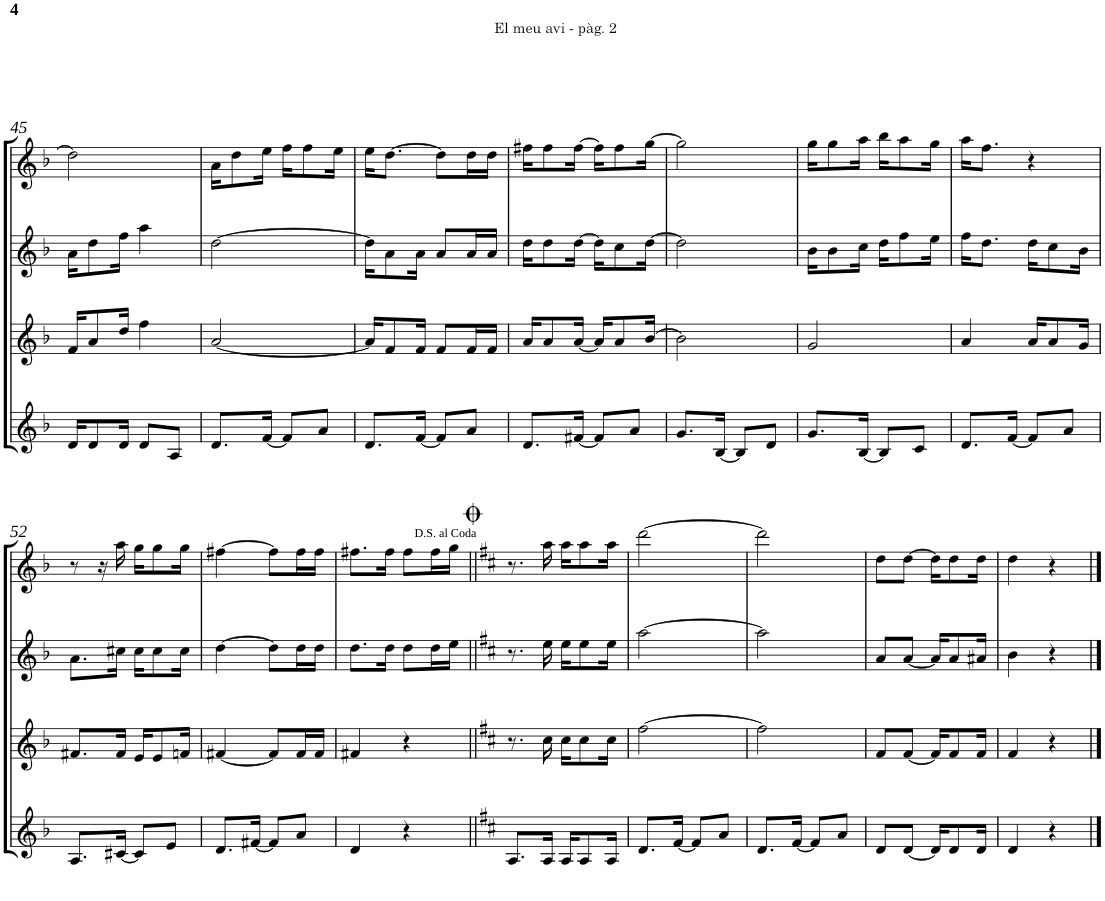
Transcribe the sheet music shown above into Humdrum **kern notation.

**kern	**kern	**kern	**kern
*part4	*part3	*part2	*part1
*staff4	*staff3	*staff2	*staff1
*I"Gralla 4	*I"Gralla 3	*I"Gralla 2	*I"Gralla 1
!!LO:PB:g=z
*clefG2	*clefG2	*clefG2	*clefG2
*k[b-]	*k[b-]	*k[b-]	*k[b-]
*F:	*F:	*F:	*F:
*M2/4	*M2/4	*M2/4	*M2/4
=45	=45	=45	=45
16d/KL	16f/KL	16a\KL	2dd\]
8d/	8a/	8dd\	.
16d/Jk	16dd/Jk	16ff\Jk	.
8d/L	4ff\	4aa\	.
8A/J	.	.	.
=46	=46	=46	=46
8.d/L	[2a/	[2dd\	16a\KL
.	.	.	8dd\
[16f/Jk	.	.	16ee\Jk
8f/L]	.	.	16ff\KL
.	.	.	8ff\
8a/J	.	.	.
.	.	.	16ee\Jk
=47	=47	=47	=47
8.d/L	16a/KL]	16dd\KL]	16ee\KL
.	8f/	8a\	[8.dd\J
[16f/Jk	16f/Jk	16a\Jk	.
8f/L]	8f/L	8a/L	8dd\L]
8a/J	16f/L	16a/L	16dd\L
.	16f/JJ	16a/JJ	16dd\JJ
=48	=48	=48	=48
8.d/L	16a/KL	16dd\KL	16ff#X\KL
.	8a/	8dd\	8ff#\
[16f#X/Jk	[16a/Jk	[16dd\Jk	[16ff#\Jk
8f#/L]	16a/KL]	16dd\KL]	16ff#\KL]
.	8a/	8cc\	8ff#\
8a/J	.	.	.
.	[16b-/Jk	[16dd\Jk	[16gg\Jk
=49	=49	=49	=49
8.g/L	2b-\]	2dd\]	2gg\]
[16B-/Jk	.	.	.
8B-/L]	.	.	.
8d/J	.	.	.
=50	=50	=50	=50
8.g/L	2g/	16b-\KL	16gg\KL
.	.	8b-\	8gg\
[16B-/Jk	.	16cc\Jk	16aa\Jk
8B-/L]	.	16dd\KL	16bb-\KL
.	.	8ff\	8aa\
8c/J	.	.	.
.	.	16ee\Jk	16gg\Jk
=51	=51	=51	=51
8.d/L	4a/	16ff\KL	16aa\KL
.	.	8.dd\J	8.ff\J
[16f/Jk	.	.	.
8f/L]	16a/KL	16dd\KL	4r
.	8a/	8cc\	.
8a/J	.	.	.
.	16g/Jk	16b-\Jk	.
!!LO:LB:g=z
=52	=52	=52	=52
8.A/L	8.f#X/L	8.a\L	8r
.	.	.	16r
[16c#X/Jk	16f#/Jk	16cc#X\Jk	16aa\
8c#/L]	16e/KL	16cc#\KL	16gg\KL
.	8e/	8cc#\	8gg\
8e/J	.	.	.
.	16fn/Jk	16cc#\Jk	16gg\Jk
=53	=53	=53	=53
8.d/L	[4f#X/	[4dd\	[4ff#X\
[16f#X/Jk	.	.	.
8f#/L]	8f#/L]	8dd\L]	8ff#\L]
8a/J	16f#/L	16dd\L	16ff#\L
.	16f#/JJ	16dd\JJ	16ff#\JJ
=54	=54	=54	=54
4d/	4f#X/	8.dd\L	8.ff#X\L
.	.	16dd\Jk	16ff#\Jk
4r	4r	8dd\L	8ff#\L
.	.	16dd\L	16ff#\L
.	.	16ee\JJ	16gg\JJ
=55||	=55||	=55||	=55||
*k[f#c#]	*k[f#c#]	*k[f#c#]	*k[f#c#]
*D:	*D:	*D:	*D:
8.A/L	8.r	8.r	8.r
16A/Jk	16cc#\	16ee\	16aa\
16A/KL	16cc#\KL	16ee\KL	16aa\KL
8A/	8cc#\	8ee\	8aa\
16A/Jk	16cc#\Jk	16ee\Jk	16aa\Jk
=56	=56	=56	=56
8.d/L	[2ff#\	[2aa\	[2ddd\
[16f#/Jk	.	.	.
8f#/L]	.	.	.
8a/J	.	.	.
=57	=57	=57	=57
8.d/L	2ff#\]	2aa\]	2ddd\]
[16f#/Jk	.	.	.
8f#/L]	.	.	.
8a/J	.	.	.
=58	=58	=58	=58
8d/L	8f#/L	8a/L	8dd\L
[8d/J	[8f#/J	[8a/J	[8dd\J
16d/KL]	16f#/KL]	16a/KL]	16dd\KL]
8d/	8f#/	8a/	8dd\
16d/Jk	16f#/Jk	16a#X/Jk	16dd\Jk
=59	=59	=59	=59
4d/	4f#/	4b\	4dd\
4r	4r	4r	4r
==	==	==	==
*-	*-	*-	*-
